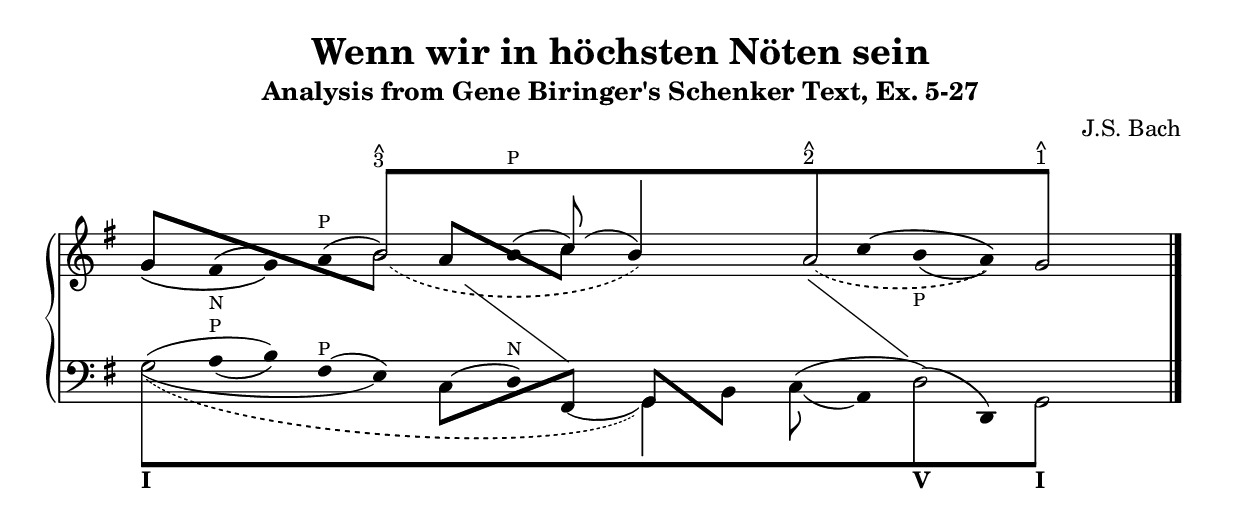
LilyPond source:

% -*-coding: utf-8 -*-

\header{
  composer = "J.S. Bach"
  title = "Wenn wir in höchsten Nöten sein"
  subtitle = "Analysis from Gene Biringer's Schenker Text, Ex. 5-27"
% "BWV641"
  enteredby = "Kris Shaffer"
}

%%
%% See http://www.shaffermusic.com/doc/schenker/index.html for more information
%%

I = \once \override NoteColumn #'ignore-collision = ##t

\version "2.12.0"

staffPiano = \new PianoStaff {
  \set Score.timing = ##f
  \set PianoStaff.followVoice = ##t

  <<
    \new Staff = "RH" {  % Right hand
      \clef treble
      \key g \major
      \relative c'' {
	\override Staff.NoteCollision
	#'merge-differently-headed = ##t
	<<
	  {
	    \override Beam #'positions = #'(8 . 8)
	    \override NoteHead #'transparent = ##t
	    \override NoteHead #'duration-log = #1
	    s1 b8[^\markup {
	      \override #'(baseline-skip . 0.5)
	      \column { \small {^ 3} }
	    }
	    s4. s1 a8^\markup {
	      \override #'(baseline-skip . 0.5)
	      \column { \small {^ 2} }
	    }
	    s4. s2 g8]^\markup {
	      \override #'(baseline-skip . 0.5)
	      \column { \small {^ 1} }
	    }
	    s4.
	    \revert Beam #'positions
	    \revert NoteHead #'transparent
	    \revert NoteHead #'duration-log
	  }
	  \\
	  {
	    \override Stem #'transparent = ##t
	    s1
	    \once \override Slur #'height-limit = #6
	    \once \override Slur #'extra-offset = #'(1.25 . 0)
	    \slurDashed
	    \I b2_( s2
	    \once \override NoteHead #'transparent = ##t
	    b4) s
	    \once \override Slur #'height-limit = #3.25
	    \once \override Slur #'extra-offset = #'(.75 . 0)
	    a2_( s4
	    \once \override NoteHead #'transparent = ##t
	    a)
	    g2
	    \revert Stem #'transparent
	  }
	  \\
	  \override Staff.NoteCollision
	  #'merge-differently-headed = ##t
	  {
	    \override Beam #'positions = #'(4 . -3.25)
	    \stemUp
	    g8[ s s4 s2
	      \stemDown
	      \once \override NoteHead #'transparent = ##t
	      \I b8] s8
	    \override Beam #'positions = #'(3 . -2.25)
	    \stemUp
	    a8[ s s4
	      \stemDown
	      c8] s s2 s s
	  }
	  \\
	  {
	    \override Stem #'transparent = ##t
	    \override Stem #'length = #0
	    g4_\( fis^(_\markup { \tiny N } g)\)
	    a^(^\markup { \tiny P } b2)
	    b4^(^\markup { \tiny P }
	    \stemUp
	    \revert Stem #'transparent
	    \override Stem #'length = #10
	    c8)^( s
	    \override Stem #'length = #14
	    b4) s s
	    \override Stem #'length = #0
	    \override Stem #'transparent = ##t
	    \once \override Slur #'extra-offset = #'(0 . 0.35)
	    c4^\( b_(_\markup { \tiny P } a)\) s2
	    \revert Stem #'length
	  }
	  \\
	  {
	    \override Stem #'transparent = ##t
	    \override NoteHead #'transparent = ##t
	    \override Stem #'length = #0
	    s1 s4 e4 s
	    \change Staff = "LH"
	    fis,4 s2
	    \revert Stem #'transparent
	    \revert NoteHead #'transparent
	    \revert Stem #'length
	  }
	  \\
	  {
	    \override Stem #'transparent = ##t
	    \override NoteHead #'transparent = ##t
	    \override Stem #'length = #0
	    s1 s s2
	    fis'4 s
	    \change Staff = "LH"
	    g,4 s s2
	    \revert Stem #'transparent
	    \revert NoteHead #'transparent
	    \revert Stem #'length
	  }
	>>
	\bar "|."
      }
    }

    \new Staff = "LH" {  % Left hand
      \clef bass
      \key g \major
      \relative c' {
	\override Staff.NoteCollision
	#'merge-differently-headed = ##t
	<<
	  {
	    \override Beam #'positions = #'(-8 . -8)
	    \override NoteHead #'transparent = ##t
	    \stemDown
	    \I g8[_\markup { \bold I } s4. s1 s s2
	      \I d8_\markup { \bold V } s4.
	      \I g,8]_\markup { \bold I } s4.
	    \revert Beam #'positions
	    \revert NoteHead #'transparent
	  }
	  \\
	  {
	    \override Stem #'transparent = ##t
	    \stemDown
	    \override TextScript #'extra-offset = #'(-11.75 . -12.25)
	    \I g'2 s1 s s2 \I d2 g,2
	    \revert Stem #'transparent
	  }
	  \\
	  {
	    \override Stem #'transparent = ##t
	    \once \override NoteHead #'transparent = ##t
	    \override Stem #'length = #0
	    g'4
	    \once \override TextScript #'padding = #0.25
	    a4_(^\markup { \tiny P } b)
	    fis4^(^\markup { \tiny P } e)
	    \once \override NoteHead #'transparent = ##t
	    \once \override Slur #'height-limit = #1.5
	    c4^(
	    d)^\markup { \tiny N }
	    \once \override NoteHead #'transparent = ##t
	    \once \override Slur #'extra-offset = #'(0 . 0.5)
	    \I fis,4_(
	    \revert Stem #'transparent
	    \override Stem #'length = #10
	    \stemDown
	    g4) s
	    \once \override Slur #'extra-offset = #'(0 . 0.25)
	    \I c8_( s
	    \override Stem #'transparent = ##t
	    \revert Stem #'length
	    a4)
	    \once \override NoteHead #'transparent = ##t
	    \I d4^( d,4) s2
	  }
	  \\
	  {
	    \override Stem #'transparent = ##t
	    \override NoteHead #'transparent = ##t
	    \I g'4^( s b) s2
	    \revert Stem #'transparent
	    \revert NoteHead #'transparent
	    \override Beam #'positions = #'(-4 . 1)
	    \stemDown
	    c,8[ s s4
	      \stemUp
	      fis,8] s
	    \override Beam #'positions = #'(1 . -4)
	    g8[ s
	      \stemDown
	      b8] s
	    \revert Beam #'positions
	    \override Stem #'transparent = ##t
	    \override NoteHead #'transparent = ##t
	    c4^( s d4) s s2
	  }
	  \\
	  {
	    \override Stem #'transparent = ##t
	    \override NoteHead #'transparent = ##t
	    \override Stem #'length = #0
	    \stemDown
	    \once \override Slur #'height-limit = #3
	    \once \override Slur #'extra-offset = #'(0 . 0.25)
	    \I g4_( s2. e4) s2. s2 s1 s2
	    \revert Stem #'transparent
	    \revert NoteHead #'transparent
	  }
	  \\
	  {
	    \override Stem #'transparent = ##t
	    \override NoteHead #'transparent = ##t
	    \slurDashed
	    \once \override Slur #'height-limit = #6.0
	    \once \override Slur #'extra-offset = #'(0.5 . -0.25)
	    \override Stem #'length = #0
	    g4_( s2. s1 g,4) s s1 s2
	    \revert Stem #'transparent
	    \revert NoteHead #'transparent
	  }
	>>
	\bar "|."
      }
    }
  >>
}


\score {
  <<
    \staffPiano
  >>

%  \midi {
%  }

  \layout {
    indent = 0.0
    ragged-right = ##f
    \context { \Staff \remove "Time_signature_engraver" }
  }
}


\paper {
}
